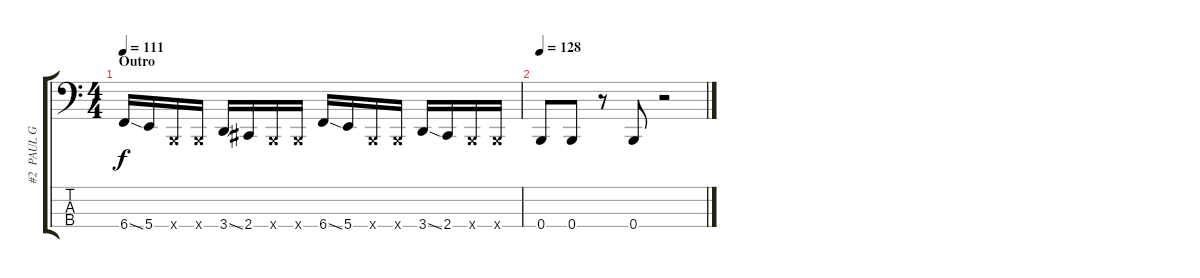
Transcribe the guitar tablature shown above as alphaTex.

\track ("#2  PAUL GREY " "#2  PAUL G") {instrument electricbasspick}
\staff {score tabs}
\tuning (E2 B1 Gb1 B0) {hide}
\ts (4 4)
\section ("" "Outro")
\tempo 111
\clef f4
\ks c
6.4{ss}.16{dy f} 5.4.16 0.4{x}.16 0.4{x}.16 3.4{ss}.16 2.4.16 0.4{x}.16 0.4{x}.16 6.4{ss}.16 5.4.16 0.4{x}.16 0.4{x}.16 3.4{ss}.16 2.4.16 0.4{x}.16 0.4{x}.16 |
\tempo 128
0.4.8 0.4.8 r.8 0.4.8 r.2
